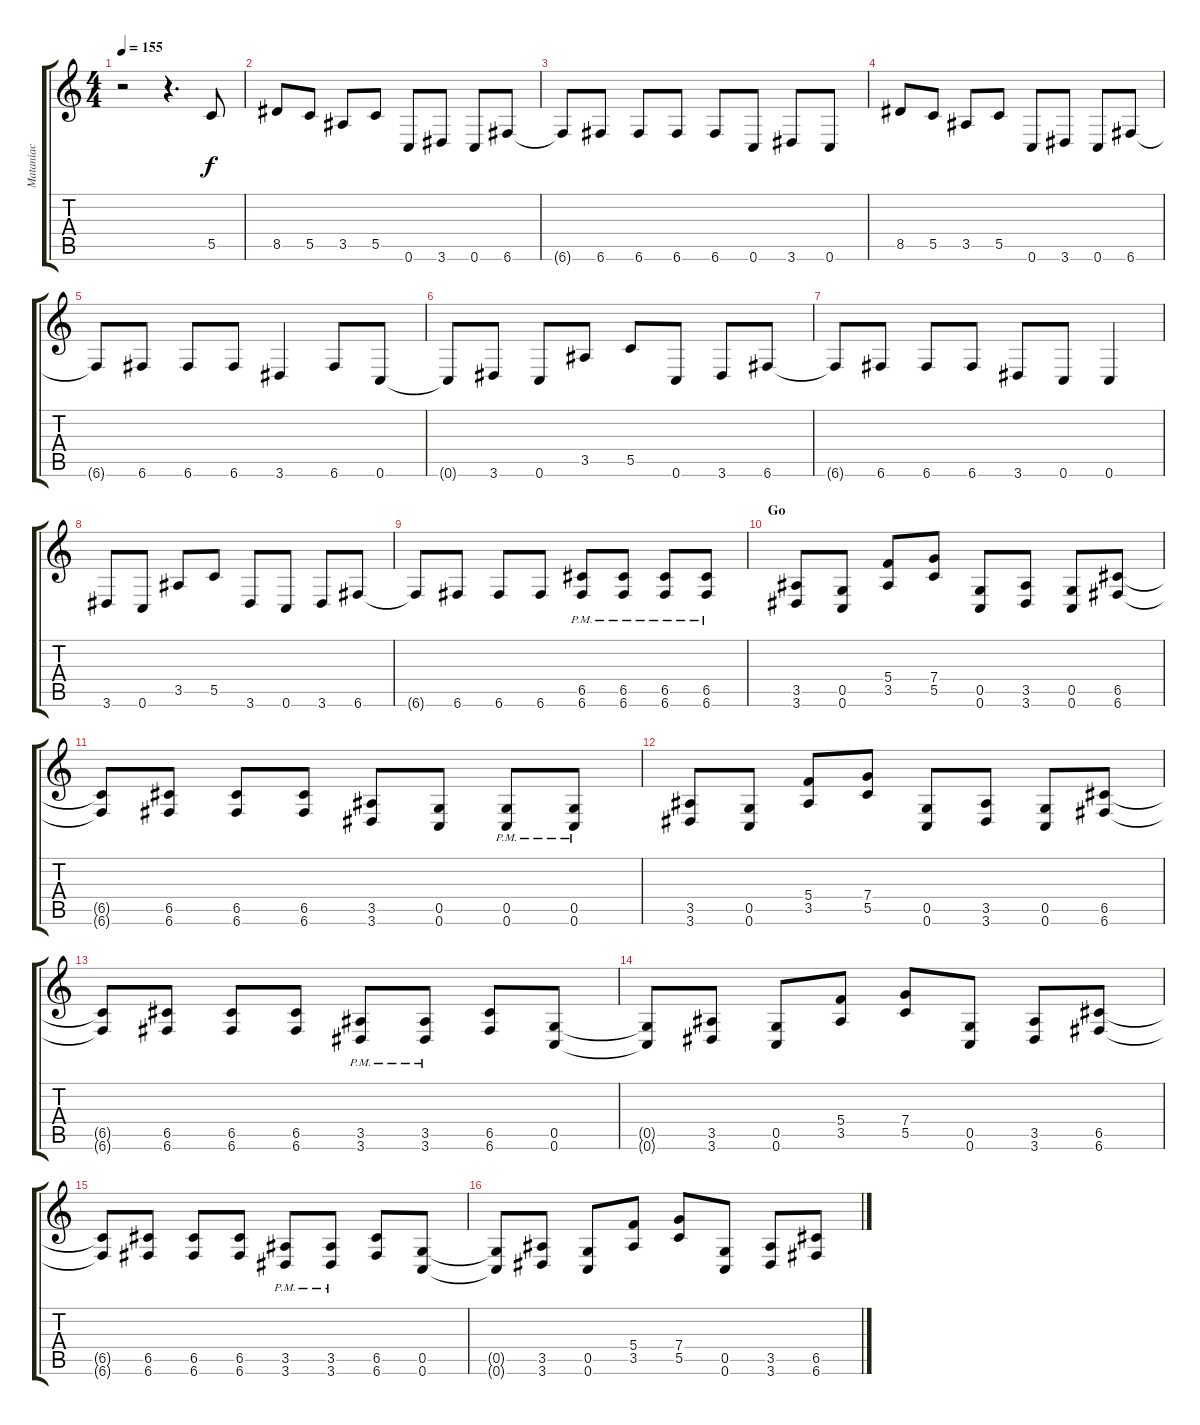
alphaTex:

\track ("Mataniac" "Mataniac") {instrument distortionguitar}
\staff {score tabs}
\tuning (D4 A3 F3 C3 G2 C2) {hide}
\ts (4 4)
\tempo 155
\clef g2
\ks c
r.2{dy f instrument distortionguitar} r.4{d} 5.5.8 |
8.5.8 5.5.8 3.5.8 5.5.8 0.6.8 3.6.8 0.6.8 6.6.8 |
6.6{t}.8 6.6.8 6.6.8 6.6.8 6.6.8 0.6.8 3.6.8 0.6.8 |
8.5.8 5.5.8 3.5.8 5.5.8 0.6.8 3.6.8 0.6.8 6.6.8 |
6.6{t}.8 6.6.8 6.6.8 6.6.8 3.6.4 6.6.8 0.6.8 |
0.6{t}.8 3.6.8 0.6.8 3.5.8 5.5.8 0.6.8 3.6.8 6.6.8 |
6.6{t}.8 6.6.8 6.6.8 6.6.8 3.6.8 0.6.8 0.6.4 |
3.6.8 0.6.8 3.5.8 5.5.8 3.6.8 0.6.8 3.6.8 6.6.8 |
6.6{t}.8 6.6.8 6.6.8 6.6.8 (6.5{pm} 6.6{pm}).8 (6.5{pm} 6.6{pm}).8 (6.5{pm} 6.6{pm}).8 (6.5{pm} 6.6{pm}).8 |
\section ("" "Go")
(3.5 3.6).8 (0.5 0.6).8 (5.4 3.5).8 (7.4 5.5).8 (0.5 0.6).8 (3.5 3.6).8 (0.5 0.6).8 (6.5 6.6).8 |
(6.5{t} 6.6{t}).8 (6.5 6.6).8 (6.5 6.6).8 (6.5 6.6).8 (3.5 3.6).8 (0.5 0.6).8 (0.5{pm} 0.6{pm}).8 (0.5{pm} 0.6{pm}).8 |
(3.5 3.6).8 (0.5 0.6).8 (5.4 3.5).8 (7.4 5.5).8 (0.5 0.6).8 (3.5 3.6).8 (0.5 0.6).8 (6.5 6.6).8 |
(6.5{t} 6.6{t}).8 (6.5 6.6).8 (6.5 6.6).8 (6.5 6.6).8 (3.5{pm} 3.6{pm}).8 (3.5{pm} 3.6{pm}).8 (6.5 6.6).8 (0.5 0.6).8 |
(0.5{t} 0.6{t}).8 (3.5 3.6).8 (0.5 0.6).8 (5.4 3.5).8 (7.4 5.5).8 (0.5 0.6).8 (3.5 3.6).8 (6.5 6.6).8 |
(6.5{t} 6.6{t}).8 (6.5 6.6).8 (6.5 6.6).8 (6.5 6.6).8 (3.5{pm} 3.6{pm}).8 (3.5{pm} 3.6{pm}).8 (6.5 6.6).8 (0.5 0.6).8 |
(0.5{t} 0.6{t}).8 (3.5 3.6).8 (0.5 0.6).8 (5.4 3.5).8 (7.4 5.5).8 (0.5 0.6).8 (3.5 3.6).8 (6.5 6.6).8
